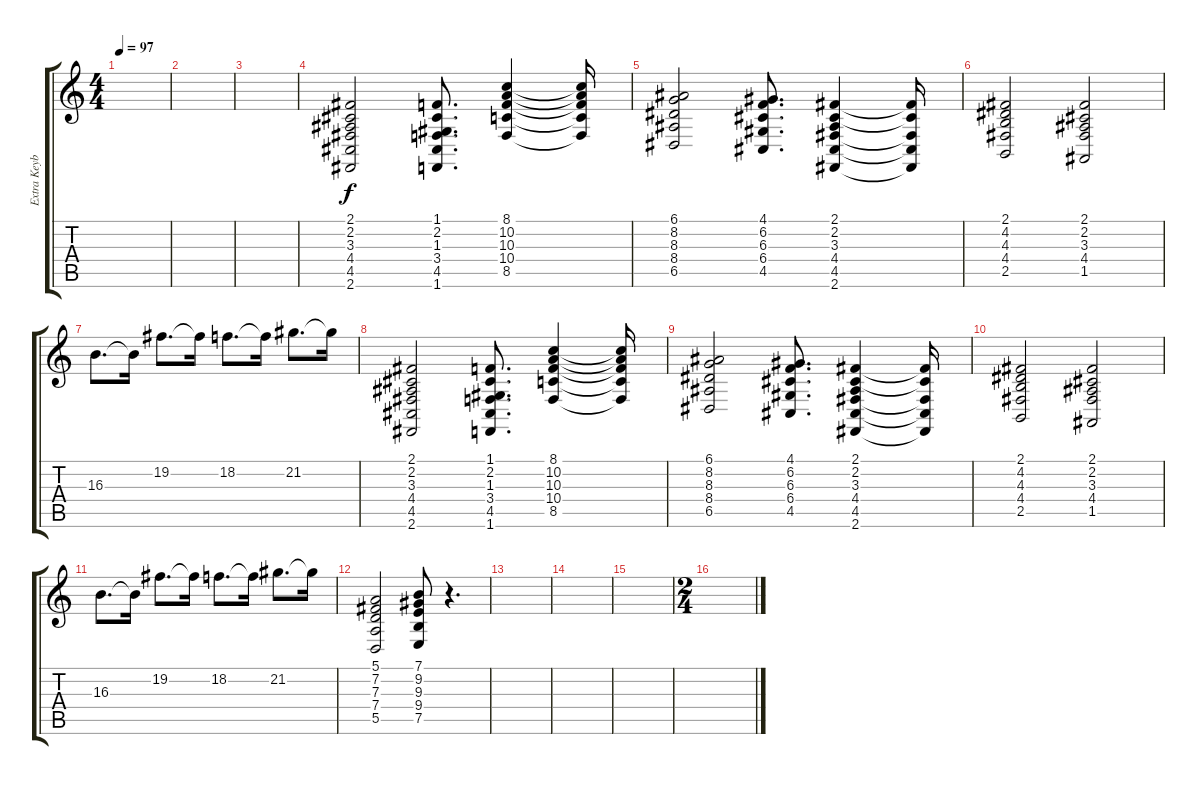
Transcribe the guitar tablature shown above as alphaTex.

\track ("Extra Keyboard : Kotobuki Tsumugi - San" "Extra Keyb") {instrument vibraphone}
\staff {score tabs}
\tuning (E4 B3 G3 D3 A2 E2) {hide}
\ts (4 4)
\tempo 97
\clef g2
\ks c
|
|
|
(2.1 2.2 3.3 4.4 4.5 2.6).2 (1.1 2.2 1.3 3.4 4.5 1.6).8{d} (8.1 10.2 10.3 10.4 8.5).4 (8.1{t} 10.2{t} 10.3{t} 10.4{t} 8.5{t}).16 |
(6.1 8.2 8.3 8.4 6.5).2 (4.1 6.2 6.3 6.4 4.5).8{d} (2.1 2.2 3.3 4.4 4.5 2.6).4 (2.1{t} 2.2{t} 4.4{t} 4.5{t} 2.6{t}).16 |
(2.1 4.2 4.3 4.4 2.5).2 (2.1 2.2 3.3 4.4 1.5).2 |
16.3.8{d} 16.3{t}.16 19.2.8{d} 19.2{t}.16 18.2.8{d} 18.2{t}.16 21.2.8{d} 21.2{t}.16 |
(2.1 2.2 3.3 4.4 4.5 2.6).2 (1.1 2.2 1.3 3.4 4.5 1.6).8{d} (8.1 10.2 10.3 10.4 8.5).4 (8.1{t} 10.2{t} 10.3{t} 10.4{t} 8.5{t}).16 |
(6.1 8.2 8.3 8.4 6.5).2 (4.1 6.2 6.3 6.4 4.5).8{d} (2.1 2.2 3.3 4.4 4.5 2.6).4 (2.1{t} 2.2{t} 4.4{t} 4.5{t} 2.6{t}).16 |
(2.1 4.2 4.3 4.4 2.5).2 (2.1 2.2 3.3 4.4 1.5).2 |
16.3.8{d} 16.3{t}.16 19.2.8{d} 19.2{t}.16 18.2.8{d} 18.2{t}.16 21.2.8{d} 21.2{t}.16 |
(5.1 7.2 7.3 7.4 5.5).2 (7.1 9.2 9.3 9.4 7.5).8 r.4{d} |
|
|
|
\ts (2 4)
